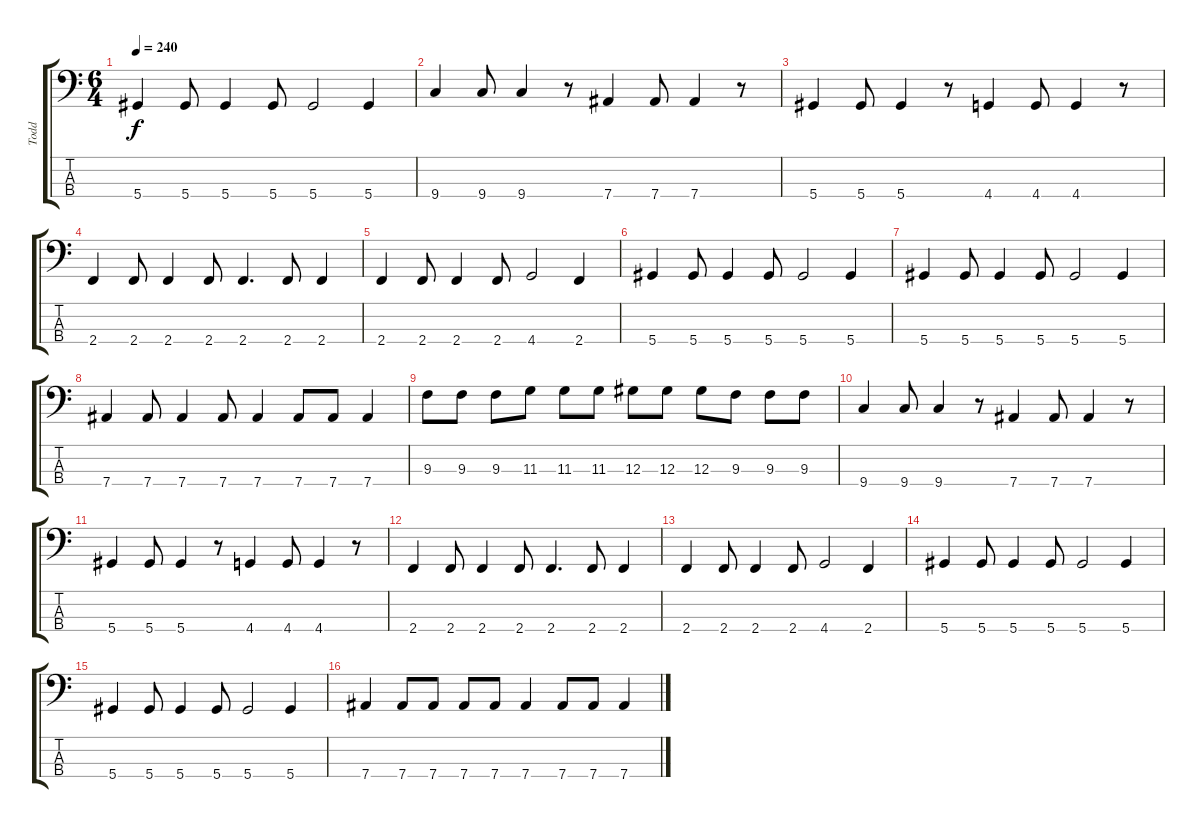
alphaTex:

\track ("Todd" "Todd") {instrument electricbasspick}
\staff {score tabs}
\tuning (Gb2 Db2 Ab1 Eb1) {hide}
\ts (6 4)
\tempo 240
\clef f4
\ks c
5.4.4{dy f} 5.4.8 5.4.4 5.4.8 5.4.2 5.4.4 |
9.4.4 9.4.8 9.4.4 r.8 7.4.4 7.4.8 7.4.4 r.8 |
5.4.4 5.4.8 5.4.4 r.8 4.4.4 4.4.8 4.4.4 r.8 |
2.4.4 2.4.8 2.4.4 2.4.8 2.4.4{d} 2.4.8 2.4.4 |
2.4.4 2.4.8 2.4.4 2.4.8 4.4.2 2.4.4 |
5.4.4 5.4.8 5.4.4 5.4.8 5.4.2 5.4.4 |
5.4.4 5.4.8 5.4.4 5.4.8 5.4.2 5.4.4 |
7.4.4 7.4.8 7.4.4 7.4.8 7.4.4 7.4.8 7.4.8 7.4.4 |
9.3.8 9.3.8 9.3.8 11.3.8 11.3.8 11.3.8 12.3.8 12.3.8 12.3.8 9.3.8 9.3.8 9.3.8 |
9.4.4 9.4.8 9.4.4 r.8 7.4.4 7.4.8 7.4.4 r.8 |
5.4.4 5.4.8 5.4.4 r.8 4.4.4 4.4.8 4.4.4 r.8 |
2.4.4 2.4.8 2.4.4 2.4.8 2.4.4{d} 2.4.8 2.4.4 |
2.4.4 2.4.8 2.4.4 2.4.8 4.4.2 2.4.4 |
5.4.4 5.4.8 5.4.4 5.4.8 5.4.2 5.4.4 |
5.4.4 5.4.8 5.4.4 5.4.8 5.4.2 5.4.4 |
7.4.4 7.4.8 7.4.8 7.4.8 7.4.8 7.4.4 7.4.8 7.4.8 7.4.4
